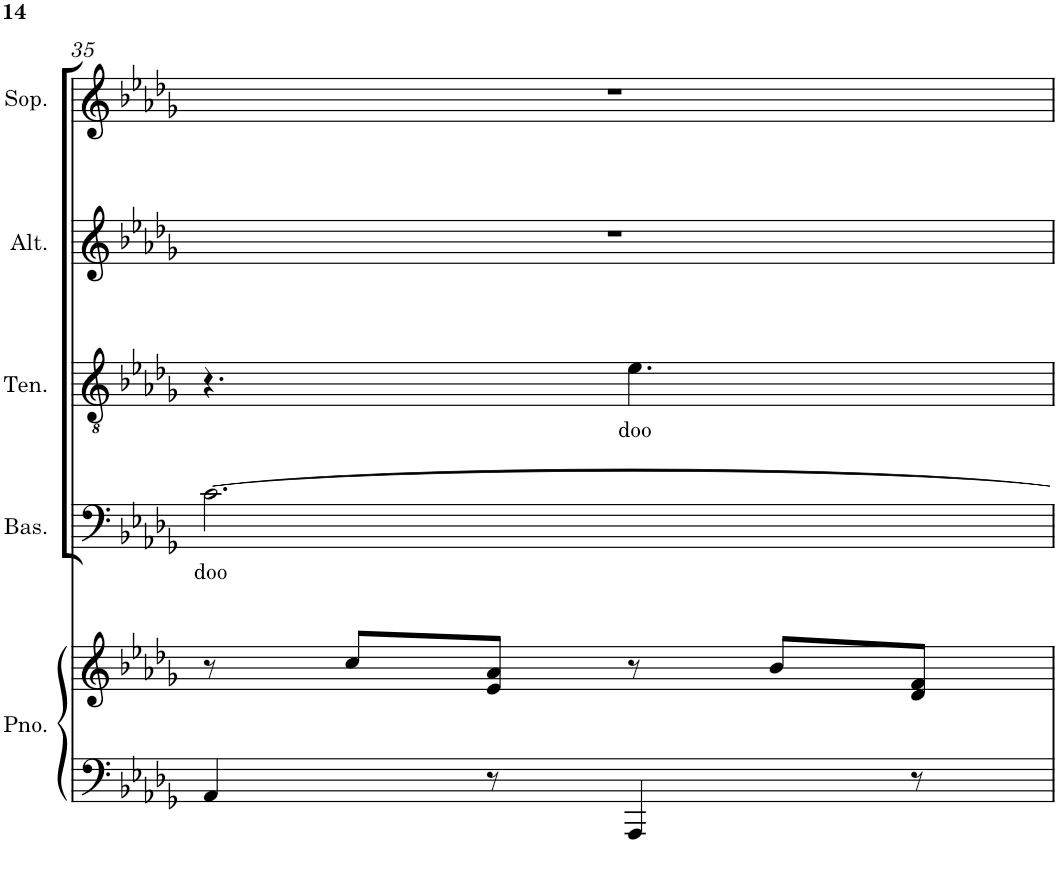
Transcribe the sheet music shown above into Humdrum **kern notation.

**kern	**kern	**kern	**text	**kern	**text	**kern	**kern
*part5	*part5	*part4	*part4	*part3	*part3	*part2	*part1
*staff6	*staff5	*staff4	*staff4	*staff3	*staff3	*staff2	*staff1
*I"Piano	*	*I"Bass	*	*I"Tenor	*	*I"Alto	*I"Soprano
*I'Pno.	*	*I'Bas.	*	*I'Ten.	*	*I'Alt.	*I'Sop.
!!LO:PB:g=z
*clefF4	*clefG2	*clefF4	*	*clefGv2	*	*clefG2	*clefG2
*k[b-e-a-d-g-]	*k[b-e-a-d-g-]	*k[b-e-a-d-g-]	*	*k[b-e-a-d-g-]	*	*k[b-e-a-d-g-]	*k[b-e-a-d-g-]
*D-:	*D-:	*D-:	*	*D-:	*	*D-:	*D-:
*M6/8	*M6/8	*M6/8	*	*M6/8	*	*M6/8	*M6/8
=35	=35	=35	=35	=35	=35	=35	=35
!	!	!	!LO:LY:b	!	!	!	!
4AA-/	8r	[2.c\	doo	4.r	.	2.r	2.r
.	8cc/L	.	.	.	.	.	.
8r	8e-/ 8a-/J	.	.	.	.	.	.
!	!	!	!	!	!LO:LY:b	!	!
4AAA-/	8r	.	.	4.e-\	doo	.	.
.	8b-/L	.	.	.	.	.	.
8r	8d-/ 8f/J	.	.	.	.	.	.
=	=	=	=	=	=	=	=
*-	*-	*-	*-	*-	*-	*-	*-
